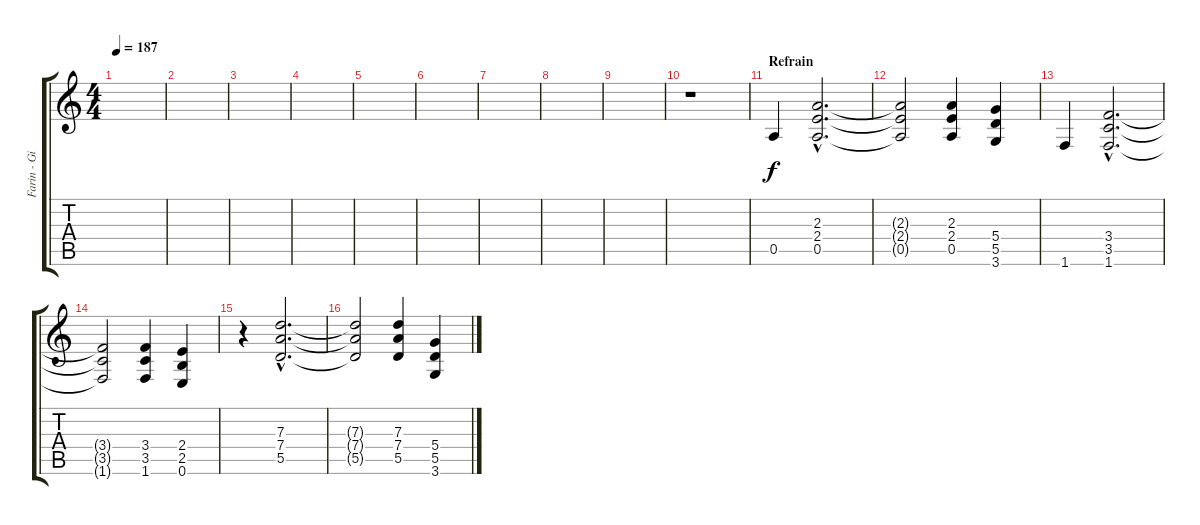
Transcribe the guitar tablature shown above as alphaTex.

\track ("Farin - Gitarre I" "Farin - Gi") {instrument distortionguitar}
\staff {score tabs}
\tuning (E4 B3 G3 D3 A2 E2) {hide}
\ts (4 4)
\tempo 187
\clef g2
\ks c
|
|
|
|
|
|
|
|
|
r.1 |
\section ("" "Refrain")
0.5.4 (2.3{hac} 2.4{hac} 0.5{hac}).2{d} |
(2.3{t} 2.4{t} 0.5{t}).2 (2.3 2.4 0.5).4 (5.4 5.5 3.6).4 |
1.6.4 (3.4{hac} 3.5{hac} 1.6{hac}).2{d} |
(3.4{t} 3.5{t} 1.6{t}).2 (3.4 3.5 1.6).4 (2.4 2.5 0.6).4 |
r.4 (7.3{hac} 7.4{hac} 5.5{hac}).2{d} |
(7.3{t} 7.4{t} 5.5{t}).2 (7.3 7.4 5.5).4 (5.4 5.5 3.6).4
